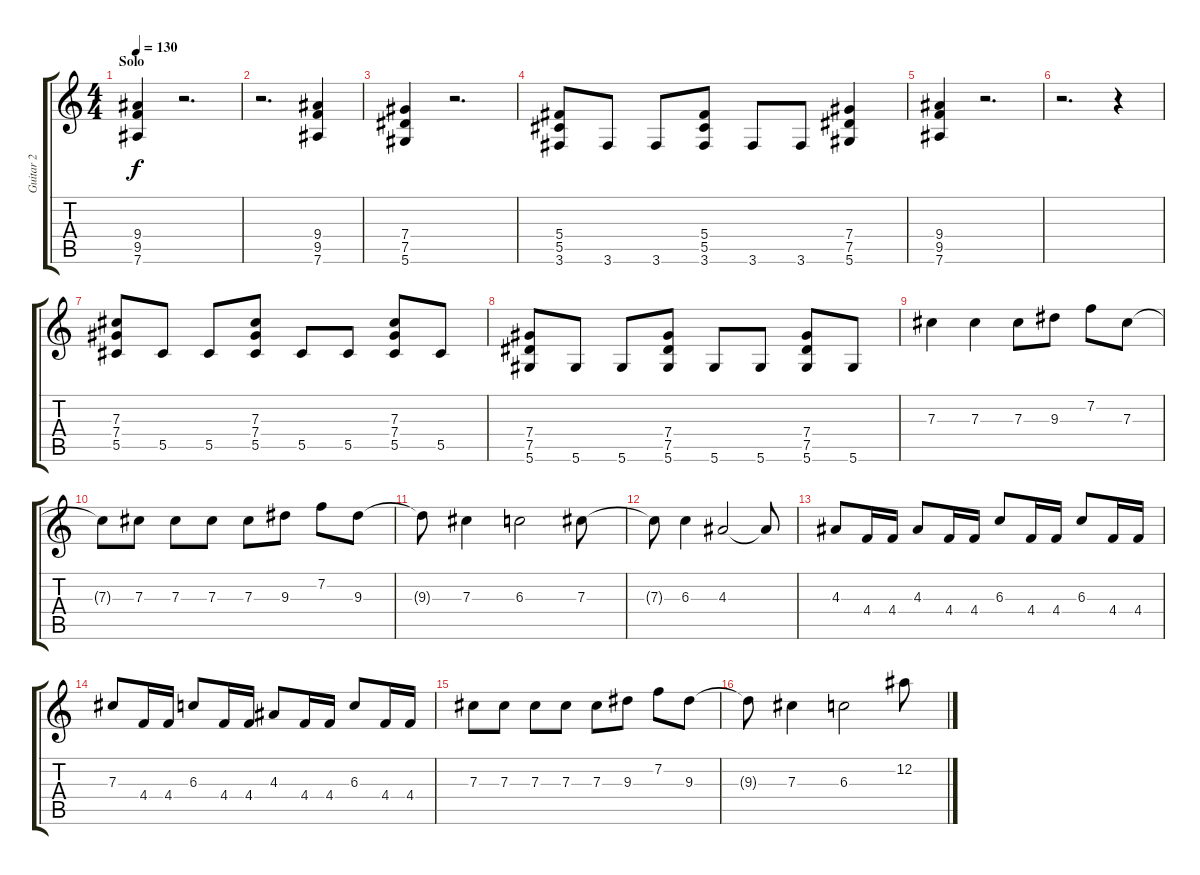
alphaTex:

\track ("Guitar 2" "Guitar 2") {instrument distortionguitar}
\staff {score tabs}
\tuning (Eb4 Bb3 Gb3 Db3 Ab2 Eb2) {hide}
\ts (4 4)
\section ("" "Solo")
\tempo 130
\clef g2
\ks c
(9.4 9.5 7.6).4{dy f} r.2{d} |
r.2{d} (9.4 9.5 7.6).4 |
(7.4 7.5 5.6).4 r.2{d} |
(5.4 5.5 3.6).8 3.6.8 3.6.8 (5.4 5.5 3.6).8 3.6.8 3.6.8 (7.4 7.5 5.6).4 |
(9.4 9.5 7.6).4 r.2{d} |
r.2{d} r.4 |
(7.3 7.4 5.5).8 5.5.8 5.5.8 (7.3 7.4 5.5).8 5.5.8 5.5.8 (7.3 7.4 5.5).8 5.5.8 |
(7.4 7.5 5.6).8 5.6.8 5.6.8 (7.4 7.5 5.6).8 5.6.8 5.6.8 (7.4 7.5 5.6).8 5.6.8 |
7.3.4 7.3.4 7.3.8 9.3.8 7.2.8 7.3.8 |
7.3{t}.8 7.3.8 7.3.8 7.3.8 7.3.8 9.3.8 7.2.8 9.3.8 |
9.3{t}.8 7.3.4 6.3.2 7.3.8 |
7.3{t}.8 6.3.4 4.3.2 4.3{t}.8 |
4.3.8 4.4.16 4.4.16 4.3.8 4.4.16 4.4.16 6.3.8 4.4.16 4.4.16 6.3.8 4.4.16 4.4.16 |
7.3.8 4.4.16 4.4.16 6.3.8 4.4.16 4.4.16 4.3.8 4.4.16 4.4.16 6.3.8 4.4.16 4.4.16 |
7.3.8 7.3.8 7.3.8 7.3.8 7.3.8 9.3.8 7.2.8 9.3.8 |
9.3{t}.8 7.3.4 6.3.2 12.2.8
